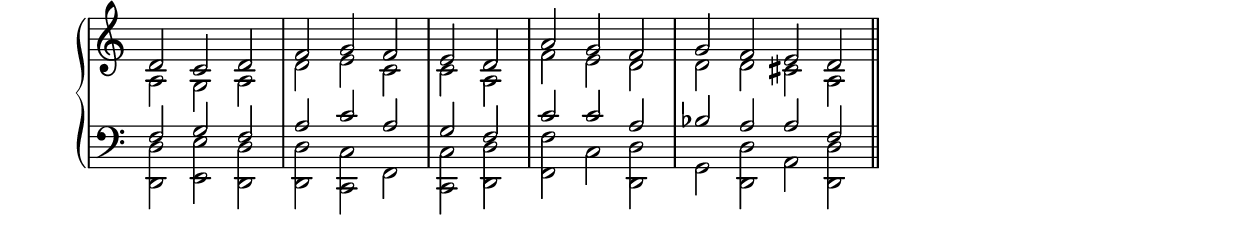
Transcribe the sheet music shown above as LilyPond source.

\version "2.18.2"
\include "lilypond-book-preamble.ly"
\score{

  <<
    
    \new PianoStaff       
      <<
      \new Staff <<
        \cadenzaOn
      \clef treble
      \new Voice {
        \omit Staff.TimeSignature
        \voiceOne
        \relative g'{
        d2 c d \bar "|"
        f g f \bar "|" 
        e d \bar "|" 
        a' g f \bar "|" 
        g f e d \bar "||"
        }
      }
      \relative c'{
      \new Voice {
        \voiceTwo
         a g a d e c c a
         f' e d d d cis a
      }
      }
      >>
      \new Staff <<
        \clef bass
      \new Voice {
        \omit Staff.TimeSignature
        \voiceOne
        \relative g {
          f g f a c a g f
          c' c a bes a a f
          }
      }
      \new Voice {
        \voiceTwo
        \relative g {
          <d d,> <e e,> <d d,> <d d,> <c c,> f, <c c'> <d d'>
          <f f'> c' <d d,> g, <d' d,> a <d d,>
        }
      }
      >>
    >>


  >>
  \layout {
    \context {
      \Score
      \remove "Time_signature_engraver"
      \remove "Bar_number_engraver"
    }
  }
}
